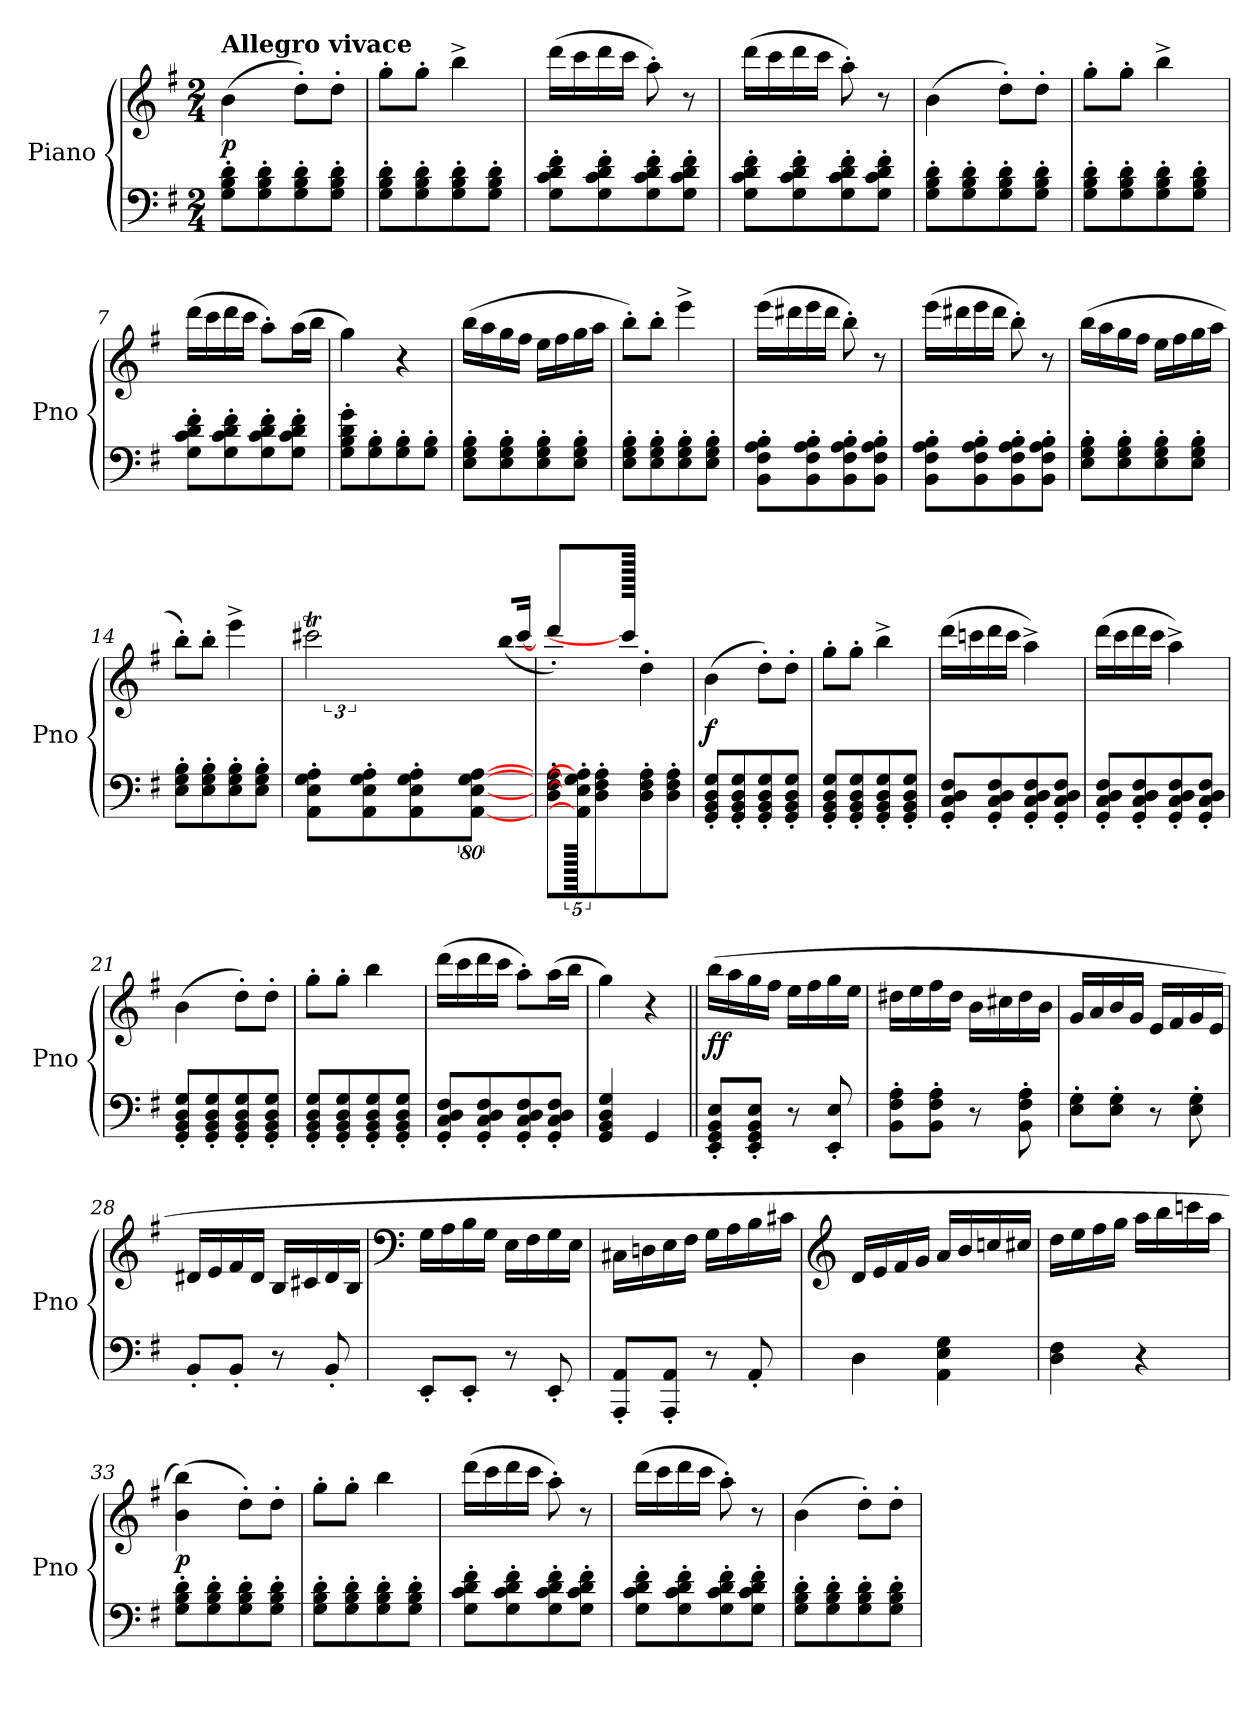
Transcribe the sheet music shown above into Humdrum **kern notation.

**kern	**kern	**dynam
*part1	*part1	*part1
*staff2	*staff1	*staff1/2
*I"Piano	*	*
*I'Pno	*	*
*clefF4	*clefG2	*
*k[f#]	*k[f#]	*
*M2/4	*M2/4	*
=1	=1	=1
!	!LO:TX:a:B:t=Allegro vivace	!
!	!	!LO:DY:b
8G\' 8B\' 8d\'L	(>4b\	p
8G\' 8B\' 8d\'	.	.
8G\' 8B\' 8d\'	8dd'\L)	.
8G\' 8B\' 8d\'J	8dd'\J	.
=2	=2	=2
8G\' 8B\' 8d\'L	8gg'\L	.
8G\' 8B\' 8d\'	8gg'\J	.
8G\' 8B\' 8d\'	4bb^\	.
8G\' 8B\' 8d\'J	.	.
=3	=3	=3
8G\' 8c\' 8d\' 8f#\'L	(>16ddd\LL	.
.	16ccc\	.
8G\' 8c\' 8d\' 8f#\'	16ddd\	.
.	16ccc\JJ	.
8G\' 8c\' 8d\' 8f#\'	8aa'\)	.
8G\' 8c\' 8d\' 8f#\'J	8r	.
=4	=4	=4
8G\' 8c\' 8d\' 8f#\'L	(>16ddd\LL	.
.	16ccc\	.
8G\' 8c\' 8d\' 8f#\'	16ddd\	.
.	16ccc\JJ	.
8G\' 8c\' 8d\' 8f#\'	8aa'\)	.
8G\' 8c\' 8d\' 8f#\'J	8r	.
=5	=5	=5
8G\' 8B\' 8d\'L	(>4b\	.
8G\' 8B\' 8d\'	.	.
8G\' 8B\' 8d\'	8dd'\L)	.
8G\' 8B\' 8d\'J	8dd'\J	.
=6	=6	=6
8G\' 8B\' 8d\'L	8gg'\L	.
8G\' 8B\' 8d\'	8gg'\J	.
8G\' 8B\' 8d\'	4bb^\	.
8G\' 8B\' 8d\'J	.	.
!!LO:LB:g=z
=7	=7	=7
8G\' 8c\' 8d\' 8f#\'L	(>16ddd\LL	.
.	16ccc\	.
8G\' 8c\' 8d\' 8f#\'	16ddd\	.
.	16ccc\JJ	.
8G\' 8c\' 8d\' 8f#\'	8aa'\L)	.
8G\' 8c\' 8d\' 8f#\'J	(>16aa\L	.
.	16bb\JJ	.
=8	=8	=8
8G\' 8B\' 8d\' 8g\'L	4gg\)	.
8G\' 8B\'	.	.
8G\' 8B\'	4r	.
8G\' 8B\'J	.	.
=9	=9	=9
8E\' 8G\' 8B\'L	(>16bb\LL	.
.	16aa\	.
8E\' 8G\' 8B\'	16gg\	.
.	16ff#\JJ	.
8E\' 8G\' 8B\'	16ee\LL	.
.	16ff#\	.
8E\' 8G\' 8B\'J	16gg\	.
.	16aa\JJ	.
=10	=10	=10
8E\' 8G\' 8B\'L	8bb'\L)	.
8E\' 8G\' 8B\'	8bb'\J	.
8E\' 8G\' 8B\'	4eee^\	.
8E\' 8G\' 8B\'J	.	.
=11	=11	=11
8BB\' 8F#\' 8A\' 8B\'L	(>16eee\LL	.
.	16ddd#X\	.
8BB\' 8F#\' 8A\' 8B\'	16eee\	.
.	16ddd#\JJ	.
8BB\' 8F#\' 8A\' 8B\'	8bb'\)	.
8BB\' 8F#\' 8A\' 8B\'J	8r	.
=12	=12	=12
8BB\' 8F#\' 8A\' 8B\'L	(>16eee\LL	.
.	16ddd#X\	.
8BB\' 8F#\' 8A\' 8B\'	16eee\	.
.	16ddd#\JJ	.
8BB\' 8F#\' 8A\' 8B\'	8bb'\)	.
8BB\' 8F#\' 8A\' 8B\'J	8r	.
!!LO:LB:g=z
=13	=13	=13
8E\' 8G\' 8B\'L	(>16bb\LL	.
.	16aa\	.
8E\' 8G\' 8B\'	16gg\	.
.	16ff#\JJ	.
8E\' 8G\' 8B\'	16ee\LL	.
.	16ff#\	.
8E\' 8G\' 8B\'J	16gg\	.
.	16aa\JJ	.
=14	=14	=14
8E\' 8G\' 8B\'L	8bb'\L)	.
8E\' 8G\' 8B\'	8bb'\J	.
8E\' 8G\' 8B\'	4eee^\	.
8E\' 8G\' 8B\'J	.	.
=15	=15	=15
*	*^	*
640ryy	2ccc#Xt\	24ryy	.
8AA\' 8E\' 8G\' 8A\'L	.	.	.
*	*	*Xtuplet	*
.	.	24ddd!yy	.
.	.	24ccc#!yy	.
.	.	24ddd!yy	.
8AA\' 8E\' 8G\' 8A\'	.	.	.
.	.	24ryy	.
.	.	24ddd!yy	.
!	!	!LO:N:vis=16	!
.	.	640%23ccc#!yy	.
8AA\' 8E\' 8G\' 8A\'	.	.	.
!	!	!LO:N:vis=16	!
.	.	640%23ddd!yy	.
!	!	!LO:N:vis=16	!
.	.	640%23ccc#!yy	.
!	!	!LO:N:vis=16	!
.	.	640%23dddTTT!yy	.
[640%79AA\ [640%79E\ [640%79G\ [640%79A\J	.	.	.
!	!	!LO:N:vis=16	!
.	.	640%23ccc#!yy	.
!	!	!LO:N:vis=16	!
.	.	(<640%23bb!/LL	.
.	.	[320%11ccc#!/JJ	.
*	*v	*v	*
=16	=16	=16
8D\' 8F#\' 8A\'L	4ddd'\)	.
640AA\]' 640E\]' 640G\]' 640A\]'J	.	.
8D\' 8F#\' 8A\'	.	.
.	640ccc#!/JJ]	.
8D\' 8F#\' 8A\'	4dd'\	.
8D\' 8F#\' 8A\'J	.	.
=17	=17	=17
!	!	!LO:DY:b
8GG/' 8BB/' 8D/' 8G/'L	(>4b\	f
8GG/' 8BB/' 8D/' 8G/'	.	.
8GG/' 8BB/' 8D/' 8G/'	8dd'\L)	.
8GG/' 8BB/' 8D/' 8G/'J	8dd'\J	.
=18	=18	=18
8GG/' 8BB/' 8D/' 8G/'L	8gg'\L	.
8GG/' 8BB/' 8D/' 8G/'	8gg'\J	.
8GG/' 8BB/' 8D/' 8G/'	4bb^\	.
8GG/' 8BB/' 8D/' 8G/'J	.	.
!!LO:LB:g=z
=19	=19	=19
8GG/' 8C/' 8D/' 8F#/'L	(>16ddd\LL	.
.	16cccn\	.
8GG/' 8C/' 8D/' 8F#/'	16ddd\	.
.	16ccc\JJ	.
8GG/' 8C/' 8D/' 8F#/'	4aa^\)	.
8GG/' 8C/' 8D/' 8F#/'J	.	.
=20	=20	=20
8GG/' 8C/' 8D/' 8F#/'L	(>16ddd\LL	.
.	16ccc\	.
8GG/' 8C/' 8D/' 8F#/'	16ddd\	.
.	16ccc\JJ	.
8GG/' 8C/' 8D/' 8F#/'	4aa^\)	.
8GG/' 8C/' 8D/' 8F#/'J	.	.
=21	=21	=21
8GG/' 8BB/' 8D/' 8G/'L	(>4b\	.
8GG/' 8BB/' 8D/' 8G/'	.	.
8GG/' 8BB/' 8D/' 8G/'	8dd'\L)	.
8GG/' 8BB/' 8D/' 8G/'J	8dd'\J	.
=22	=22	=22
8GG/' 8BB/' 8D/' 8G/'L	8gg'\L	.
8GG/' 8BB/' 8D/' 8G/'	8gg'\J	.
8GG/' 8BB/' 8D/' 8G/'	4bb\	.
8GG/' 8BB/' 8D/' 8G/'J	.	.
=23	=23	=23
8GG/' 8C/' 8D/' 8F#/'L	(>16ddd\LL	.
.	16ccc\	.
8GG/' 8C/' 8D/' 8F#/'	16ddd\	.
.	16ccc\JJ	.
8GG/' 8C/' 8D/' 8F#/'	8aa'\L)	.
8GG/' 8C/' 8D/' 8F#/'J	(>16aa\L	.
.	16bb\JJ	.
=24	=24	=24
4GG/ 4BB/ 4D/ 4G/	4gg\)	.
4GG/	4r	.
!!LO:LB:g=z
=25||	=25||	=25||
!	!	!LO:DY:b
8EE/' 8GG/' 8BB/' 8E/'L	(>16bb\LL	ff
.	16aa\	.
8EE/' 8GG/' 8BB/' 8E/'J	16gg\	.
.	16ff#\JJ	.
8r	16ee\LL	.
.	16ff#\	.
8EE/' 8E/'	16gg\	.
.	16ee\JJ	.
=26	=26	=26
8BB\' 8F#\' 8A\'L	16dd#X\LL	.
.	16ee\	.
8BB\' 8F#\' 8A\'J	16ff#\	.
.	16dd#\JJ	.
8r	16b\LL	.
.	16cc#X\	.
8BB\' 8F#\' 8A\'	16dd#\	.
.	16b\JJ	.
=27	=27	=27
8E\' 8G\'L	16g/LL	.
.	16a/	.
8E\' 8G\'J	16b/	.
.	16g/JJ	.
8r	16e/LL	.
.	16f#/	.
8E\' 8G\'	16g/	.
.	16e/JJ	.
=28	=28	=28
8BB'/L	16d#X/LL	.
.	16e/	.
8BB'/J	16f#/	.
.	16d#/JJ	.
8r	16B/LL	.
.	16c#X/	.
8BB'/	16d#/	.
.	16B/JJ	.
!!LO:PB:g=z
=29	=29	=29
*	*clefF4	*
8EE'/L	16G\LL	.
.	16A\	.
8EE'/J	16B\	.
.	16G\JJ	.
8r	16E\LL	.
.	16F#\	.
8EE'/	16G\	.
.	16E\JJ	.
=30	=30	=30
8AAA/' 8AA/'L	16C#X\LL	.
.	16Dn\	.
8AAA/' 8AA/'J	16E\	.
.	16F#\JJ	.
8r	16G\LL	.
.	16A\	.
8AA'/	16B\	.
.	16c#X\JJ	.
=31	=31	=31
*	*clefG2	*
4D\	16d/LL	.
.	16e/	.
.	16f#/	.
.	16g/JJ	.
4AA\ 4E\ 4G\	16a/LL	.
.	16b/	.
.	16ccn/	.
.	16cc#X/JJ	.
=32	=32	=32
4D\ 4F#\	16dd\LL	.
.	16ee\	.
.	16ff#\	.
.	16gg\JJ	.
4r	16aa\LL	.
.	16bb\	.
.	16cccn\	.
.	16aa\JJ	.
!!LO:LB:g=z
=33	=33	=33
!	!	!LO:DY:b
8G\' 8B\' 8d\'L	(>4b\ 4bb\)	p
8G\' 8B\' 8d\'	.	.
8G\' 8B\' 8d\'	8dd'\L)	.
8G\' 8B\' 8d\'J	8dd'\J	.
=34	=34	=34
8G\' 8B\' 8d\'L	8gg'\L	.
8G\' 8B\' 8d\'	8gg'\J	.
8G\' 8B\' 8d\'	4bb\	.
8G\' 8B\' 8d\'J	.	.
=35	=35	=35
8G\' 8c\' 8d\' 8f#\'L	(>16ddd\LL	.
.	16ccc\	.
8G\' 8c\' 8d\' 8f#\'	16ddd\	.
.	16ccc\JJ	.
8G\' 8c\' 8d\' 8f#\'	8aa'\)	.
8G\' 8c\' 8d\' 8f#\'J	8r	.
=36	=36	=36
8G\' 8c\' 8d\' 8f#\'L	(>16ddd\LL	.
.	16ccc\	.
8G\' 8c\' 8d\' 8f#\'	16ddd\	.
.	16ccc\JJ	.
8G\' 8c\' 8d\' 8f#\'	8aa'\)	.
8G\' 8c\' 8d\' 8f#\'J	8r	.
=37	=37	=37
8G\' 8B\' 8d\'L	(>4b\	.
8G\' 8B\' 8d\'	.	.
8G\' 8B\' 8d\'	8dd'\L)	.
8G\' 8B\' 8d\'J	8dd'\J	.
=	=	=
*-	*-	*-
